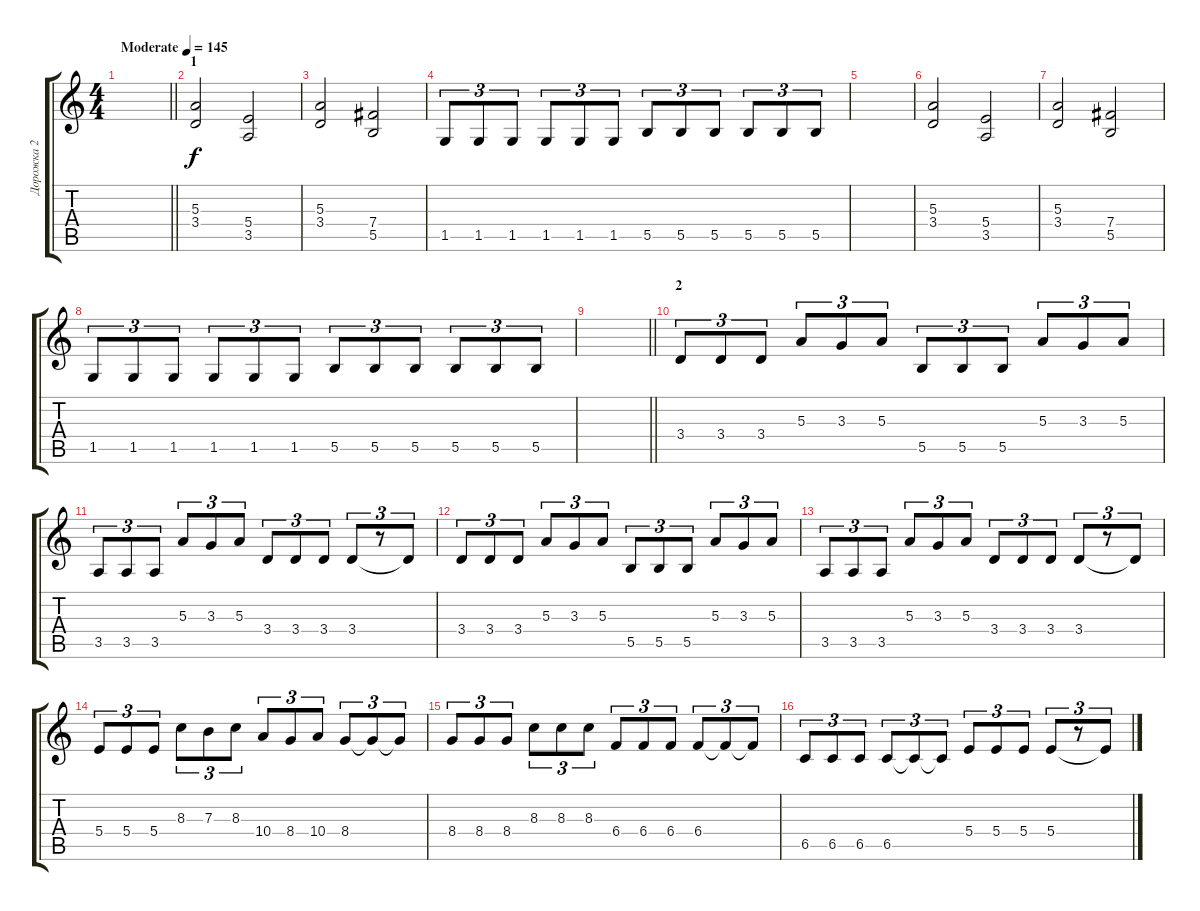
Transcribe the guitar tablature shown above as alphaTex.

\track ("Дорожка 2" "Дорожка 2") {instrument distortionguitar}
\staff {score tabs}
\tuning (Db4 Ab3 E3 B2 Gb2 B1) {hide}
\ts (4 4)
\tempo (145 "Moderate")
\clef g2
\barLineRight lightlight
\ks c
|
\section ("" "1")
(5.3 3.4).2 (5.4 3.5).2 |
(5.3 3.4).2 (7.4 5.5).2 |
1.5.8{tu (3 2)} 1.5.8{tu (3 2)} 1.5.8{tu (3 2)} 1.5.8{tu (3 2)} 1.5.8{tu (3 2)} 1.5.8{tu (3 2)} 5.5.8{tu (3 2)} 5.5.8{tu (3 2)} 5.5.8{tu (3 2)} 5.5.8{tu (3 2)} 5.5.8{tu (3 2)} 5.5.8{tu (3 2)} |
|
(5.3 3.4).2 (5.4 3.5).2 |
(5.3 3.4).2 (7.4 5.5).2 |
1.5.8{tu (3 2)} 1.5.8{tu (3 2)} 1.5.8{tu (3 2)} 1.5.8{tu (3 2)} 1.5.8{tu (3 2)} 1.5.8{tu (3 2)} 5.5.8{tu (3 2)} 5.5.8{tu (3 2)} 5.5.8{tu (3 2)} 5.5.8{tu (3 2)} 5.5.8{tu (3 2)} 5.5.8{tu (3 2)} |
\barLineRight lightlight
|
\section ("" "2")
3.4.8{tu (3 2)} 3.4.8{tu (3 2)} 3.4.8{tu (3 2)} 5.3.8{tu (3 2)} 3.3.8{tu (3 2)} 5.3.8{tu (3 2)} 5.5.8{tu (3 2)} 5.5.8{tu (3 2)} 5.5.8{tu (3 2)} 5.3.8{tu (3 2)} 3.3.8{tu (3 2)} 5.3.8{tu (3 2)} |
3.5.8{tu (3 2)} 3.5.8{tu (3 2)} 3.5.8{tu (3 2)} 5.3.8{tu (3 2)} 3.3.8{tu (3 2)} 5.3.8{tu (3 2)} 3.4.8{tu (3 2)} 3.4.8{tu (3 2)} 3.4.8{tu (3 2)} 3.4.8{tu (3 2)} r.8{tu (3 2)} 3.4{t}.8{tu (3 2)} |
3.4.8{tu (3 2)} 3.4.8{tu (3 2)} 3.4.8{tu (3 2)} 5.3.8{tu (3 2)} 3.3.8{tu (3 2)} 5.3.8{tu (3 2)} 5.5.8{tu (3 2)} 5.5.8{tu (3 2)} 5.5.8{tu (3 2)} 5.3.8{tu (3 2)} 3.3.8{tu (3 2)} 5.3.8{tu (3 2)} |
3.5.8{tu (3 2)} 3.5.8{tu (3 2)} 3.5.8{tu (3 2)} 5.3.8{tu (3 2)} 3.3.8{tu (3 2)} 5.3.8{tu (3 2)} 3.4.8{tu (3 2)} 3.4.8{tu (3 2)} 3.4.8{tu (3 2)} 3.4.8{tu (3 2)} r.8{tu (3 2)} 3.4{t}.8{tu (3 2)} |
5.4.8{tu (3 2)} 5.4.8{tu (3 2)} 5.4.8{tu (3 2)} 8.3.8{tu (3 2)} 7.3.8{tu (3 2)} 8.3.8{tu (3 2)} 10.4.8{tu (3 2)} 8.4.8{tu (3 2)} 10.4.8{tu (3 2)} 8.4.8{tu (3 2)} 8.4{t}.8{tu (3 2)} 8.4{t}.8{tu (3 2)} |
8.4.8{tu (3 2)} 8.4.8{tu (3 2)} 8.4.8{tu (3 2)} 8.3.8{tu (3 2)} 8.3.8{tu (3 2)} 8.3.8{tu (3 2)} 6.4.8{tu (3 2)} 6.4.8{tu (3 2)} 6.4.8{tu (3 2)} 6.4.8{tu (3 2)} 6.4{t}.8{tu (3 2)} 6.4{t}.8{tu (3 2)} |
6.5.8{tu (3 2)} 6.5.8{tu (3 2)} 6.5.8{tu (3 2)} 6.5.8{tu (3 2)} 6.5{t}.8{tu (3 2)} 6.5{t}.8{tu (3 2)} 5.4.8{tu (3 2)} 5.4.8{tu (3 2)} 5.4.8{tu (3 2)} 5.4.8{tu (3 2)} r.8{tu (3 2)} 5.4{t}.8{tu (3 2)}
